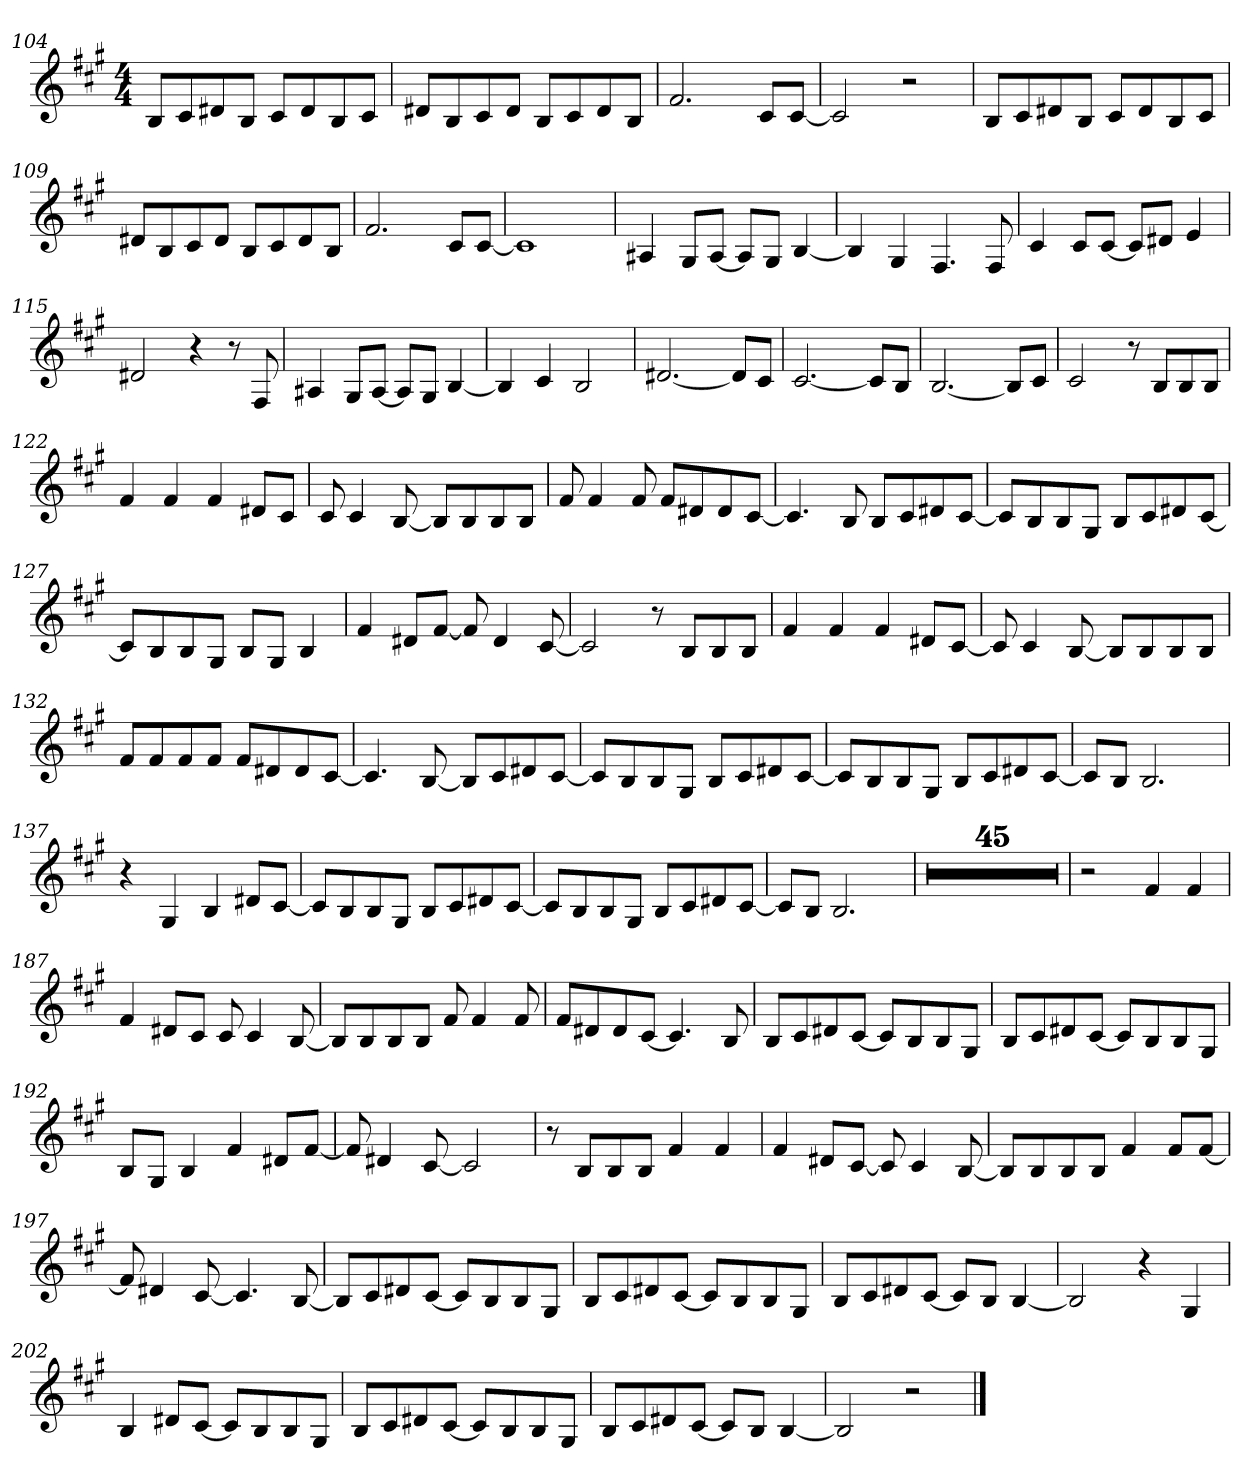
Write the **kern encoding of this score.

**kern
*part1
*staff1
*clefG2
*k[f#c#g#]
*M4/4
=104
8BL
8c#
8d#X
8BJ
8c#L
8d#
8B
8c#J
=105
8d#XL
8B
8c#
8d#J
8BL
8c#
8d#
8BJ
=106
2.f#
8c#L
[8c#J
=107
2c#]
2r
=108
8BL
8c#
8d#X
8BJ
8c#L
8d#
8B
8c#J
=109
8d#XL
8B
8c#
8d#J
8BL
8c#
8d#
8BJ
=110
2.f#
8c#L
[8c#J
=111
1c#]
=112
4A#X
8G#L
[8A#J
8A#L]
8G#J
[4B
=113
4B]
4G#
4.F#
8F#
=114
4c#
8c#L
[8c#J
8c#L]
8d#XJ
4e
=115
2d#X
4r
8r
8F#
=116
4A#X
8G#L
[8A#J
8A#L]
8G#J
[4B
=117
4B]
4c#
2B
=118
[2.d#X
8d#L]
8c#J
=119
[2.c#
8c#L]
8BJ
=120
[2.B
8BL]
8c#J
=121
2c#
8r
8BL
8B
8BJ
=122
4f#
4f#
4f#
8d#XL
8c#J
=123
8c#
4c#
[8B
8BL]
8B
8B
8BJ
=124
8f#
4f#
8f#
8f#L
8d#X
8d#
[8c#J
=125
4.c#]
8B
8BL
8c#
8d#X
[8c#J
=126
8c#L]
8B
8B
8G#J
8BL
8c#
8d#X
[8c#J
=127
8c#L]
8B
8B
8G#J
8BL
8G#J
4B
=128
4f#
8d#XL
[8f#J
8f#]
4d#
[8c#
=129
2c#]
8r
8BL
8B
8BJ
=130
4f#
4f#
4f#
8d#XL
[8c#J
=131
8c#]
4c#
[8B
8BL]
8B
8B
8BJ
=132
8f#L
8f#
8f#
8f#J
8f#L
8d#X
8d#
[8c#J
=133
4.c#]
[8B
8BL]
8c#
8d#X
[8c#J
=134
8c#L]
8B
8B
8G#J
8BL
8c#
8d#X
[8c#J
=135
8c#L]
8B
8B
8G#J
8BL
8c#
8d#X
[8c#J
=136
8c#L]
8BJ
2.B
=137
4r
4G#
4B
8d#XL
[8c#J
=138
8c#L]
8B
8B
8G#J
8BL
8c#
8d#X
[8c#J
=139
8c#L]
8B
8B
8G#J
8BL
8c#
8d#X
[8c#J
=140
8c#L]
8BJ
2.B
=141
1r
=142
1r
=143
1r
=144
1r
=145
1r
=146
1r
=147
1r
=148
1r
=149
1r
=150
1r
=151
1r
=152
1r
=153
1r
=154
1r
=155
1r
=156
1r
=157
1r
=158
1r
=159
1r
=160
1r
=161
1r
=162
1r
=163
1r
=164
1r
=165
1r
=166
1r
=167
1r
=168
1r
=169
1r
=170
1r
=171
1r
=172
1r
=173
1r
=174
1r
=175
1r
=176
1r
=177
1r
=178
1r
=179
1r
=180
1r
=181
1r
=182
1r
=183
1r
=184
1r
=185
1r
=186
2r
4f#
4f#
=187
4f#
8d#XL
8c#J
8c#
4c#
[8B
=188
8BL]
8B
8B
8BJ
8f#
4f#
8f#
=189
8f#L
8d#X
8d#
[8c#J
4.c#]
8B
=190
8BL
8c#
8d#X
[8c#J
8c#L]
8B
8B
8G#J
=191
8BL
8c#
8d#X
[8c#J
8c#L]
8B
8B
8G#J
=192
8BL
8G#J
4B
4f#
8d#XL
[8f#J
=193
8f#]
4d#X
[8c#
2c#]
=194
8r
8BL
8B
8BJ
4f#
4f#
=195
4f#
8d#XL
[8c#J
8c#]
4c#
[8B
=196
8BL]
8B
8B
8BJ
4f#
8f#L
[8f#J
=197
8f#]
4d#X
[8c#
4.c#]
[8B
=198
8BL]
8c#
8d#X
[8c#J
8c#L]
8B
8B
8G#J
=199
8BL
8c#
8d#X
[8c#J
8c#L]
8B
8B
8G#J
=200
8BL
8c#
8d#X
[8c#J
8c#L]
8BJ
[4B
=201
2B]
4r
4G#
=202
4B
8d#XL
[8c#J
8c#L]
8B
8B
8G#J
=203
8BL
8c#
8d#X
[8c#J
8c#L]
8B
8B
8G#J
=204
8BL
8c#
8d#X
[8c#J
8c#L]
8BJ
[4B
=205
2B]
2r
==
*-
